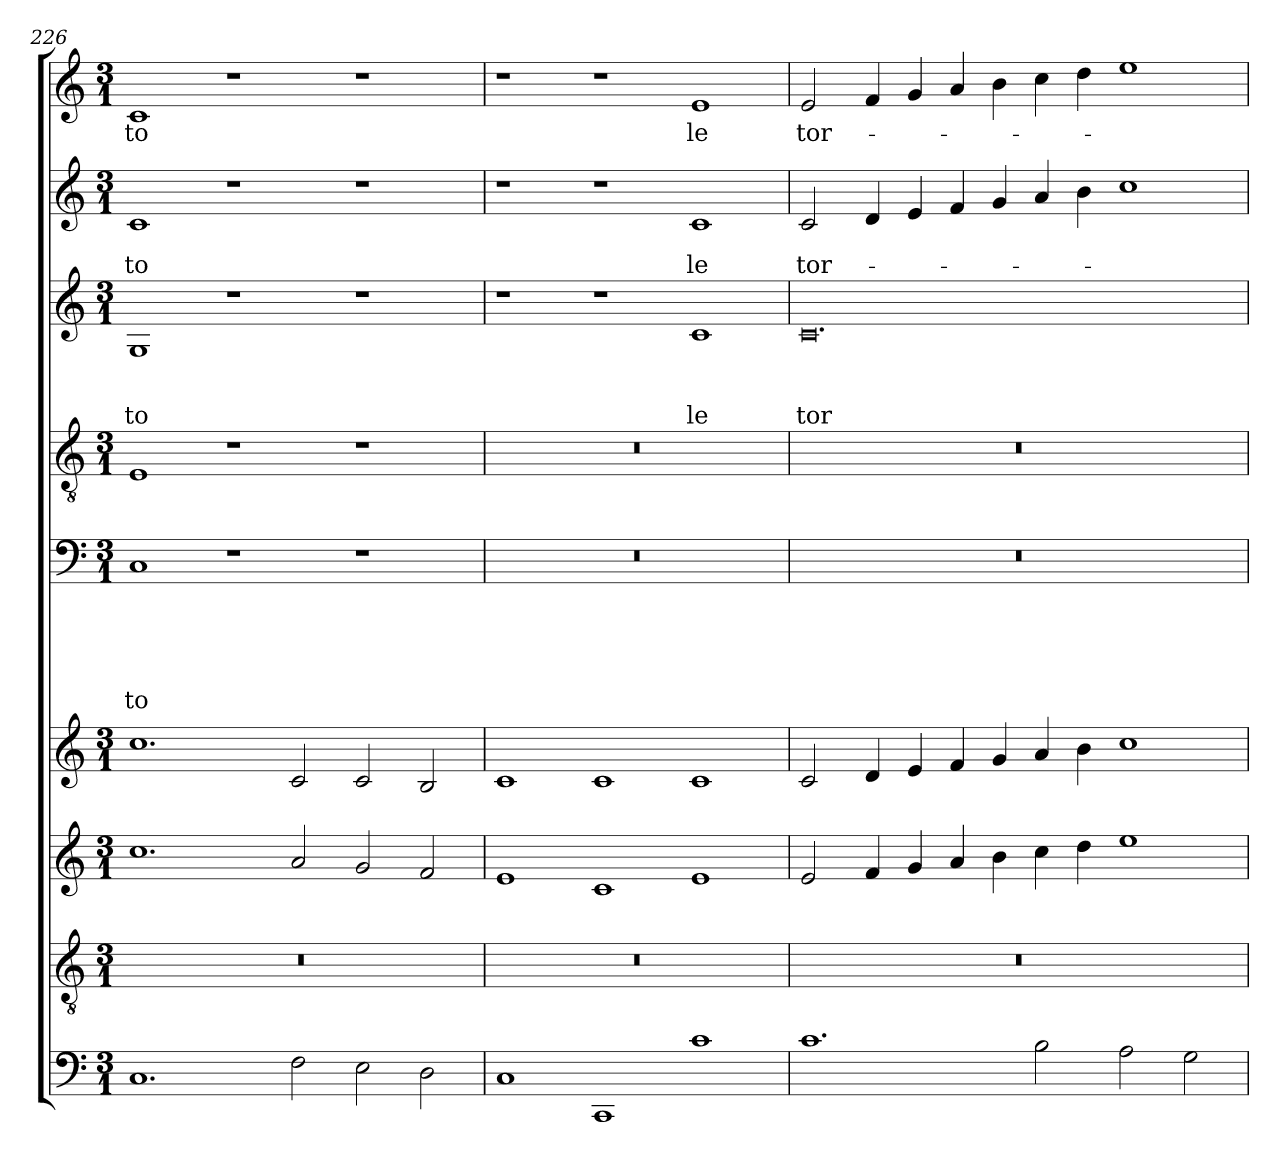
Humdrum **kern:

**kern	**kern	**kern	**kern	**kern	**text	**text	**text	**text	**text	**kern	**text	**kern	**text	**text	**text	**kern	**text	**text	**kern	**text
*part9	*part8	*part7	*part6	*part5	*part5	*part5	*part5	*part5	*part5	*part4	*part4	*part3	*part3	*part3	*part3	*part2	*part2	*part2	*part1	*part1
*staff9	*staff8	*staff7	*staff6	*staff5	*staff5	*staff5	*staff5	*staff5	*staff5	*staff4	*staff4	*staff3	*staff3	*staff3	*staff3	*staff2	*staff2	*staff2	*staff1	*staff1
*clefF4	*clefGv2	*clefG2	*clefG2	*clefF4	*	*	*	*	*	*clefGv2	*	*clefG2	*	*	*	*clefG2	*	*	*clefG2	*
*k[]	*k[]	*k[]	*k[]	*k[]	*	*	*	*	*	*k[]	*	*k[]	*	*	*	*k[]	*	*	*k[]	*
*C:	*C:	*C:	*C:	*C:	*	*	*	*	*	*C:	*	*C:	*	*	*	*C:	*	*	*C:	*
*M3/1	*M3/1	*M3/1	*M3/1	*M3/1	*	*	*	*	*	*M3/1	*	*M3/1	*	*	*	*M3/1	*	*	*M3/1	*
=226	=226	=226	=226	=226	=226	=226	=226	=226	=226	=226	=226	=226	=226	=226	=226	=226	=226	=226	=226	=226
!	!	!	!	!	!	!	!	!	!LO:LY:b	!	!	!	!	!	!LO:LY:b	!	!	!LO:LY:b	!	!LO:LY:b
1.C	0.r	1.cc	1.cc	1C	.	.	.	.	-to	1E	.	1G	.	.	-to	1c	.	-to	1c	-to
.	.	.	.	1r	.	.	.	.	.	1r	.	1r	.	.	.	1r	.	.	1r	.
2F\	.	2a/	2c/	.	.	.	.	.	.	.	.	.	.	.	.	.	.	.	.	.
2E\	.	2g/	2c/	1r	.	.	.	.	.	1r	.	1r	.	.	.	1r	.	.	1r	.
2D\	.	2f/	2B/	.	.	.	.	.	.	.	.	.	.	.	.	.	.	.	.	.
!!LO:LB:g=z
=227	=227	=227	=227	=227	=227	=227	=227	=227	=227	=227	=227	=227	=227	=227	=227	=227	=227	=227	=227	=227
1C	0.r	1e	1c	0.r	.	.	.	.	.	0.r	.	1r	.	.	.	1r	.	.	1r	.
1CC	.	1c	1c	.	.	.	.	.	.	.	.	1r	.	.	.	1r	.	.	1r	.
!	!	!	!	!	!	!	!	!	!	!	!	!	!	!	!LO:LY:b	!	!	!LO:LY:b	!	!LO:LY:b
1c	.	1e	1c	.	.	.	.	.	.	.	.	1c	.	.	le	1c	.	le	1e	le
=228	=228	=228	=228	=228	=228	=228	=228	=228	=228	=228	=228	=228	=228	=228	=228	=228	=228	=228	=228	=228
!	!	!	!	!	!	!	!	!	!	!	!	!	!	!	!LO:LY:b	!	!	!LO:LY:b	!	!LO:LY:b
1.c	0.r	2e/	2c/	0.r	.	.	.	.	.	0.r	.	0.c	.	.	tor-	2c/	.	tor-	2e/	tor-
.	.	4f/	4d/	.	.	.	.	.	.	.	.	.	.	.	.	4d/	.	.	4f/	.
.	.	4g/	4e/	.	.	.	.	.	.	.	.	.	.	.	.	4e/	.	.	4g/	.
.	.	4a/	4f/	.	.	.	.	.	.	.	.	.	.	.	.	4f/	.	.	4a/	.
.	.	4b\	4g/	.	.	.	.	.	.	.	.	.	.	.	.	4g/	.	.	4b\	.
2B\	.	4cc\	4a/	.	.	.	.	.	.	.	.	.	.	.	.	4a/	.	.	4cc\	.
.	.	4dd\	4b\	.	.	.	.	.	.	.	.	.	.	.	.	4b\	.	.	4dd\	.
2A\	.	1ee	1cc	.	.	.	.	.	.	.	.	.	.	.	.	1cc	.	.	1ee	.
2G\	.	.	.	.	.	.	.	.	.	.	.	.	.	.	.	.	.	.	.	.
=	=	=	=	=	=	=	=	=	=	=	=	=	=	=	=	=	=	=	=	=
*-	*-	*-	*-	*-	*-	*-	*-	*-	*-	*-	*-	*-	*-	*-	*-	*-	*-	*-	*-	*-
